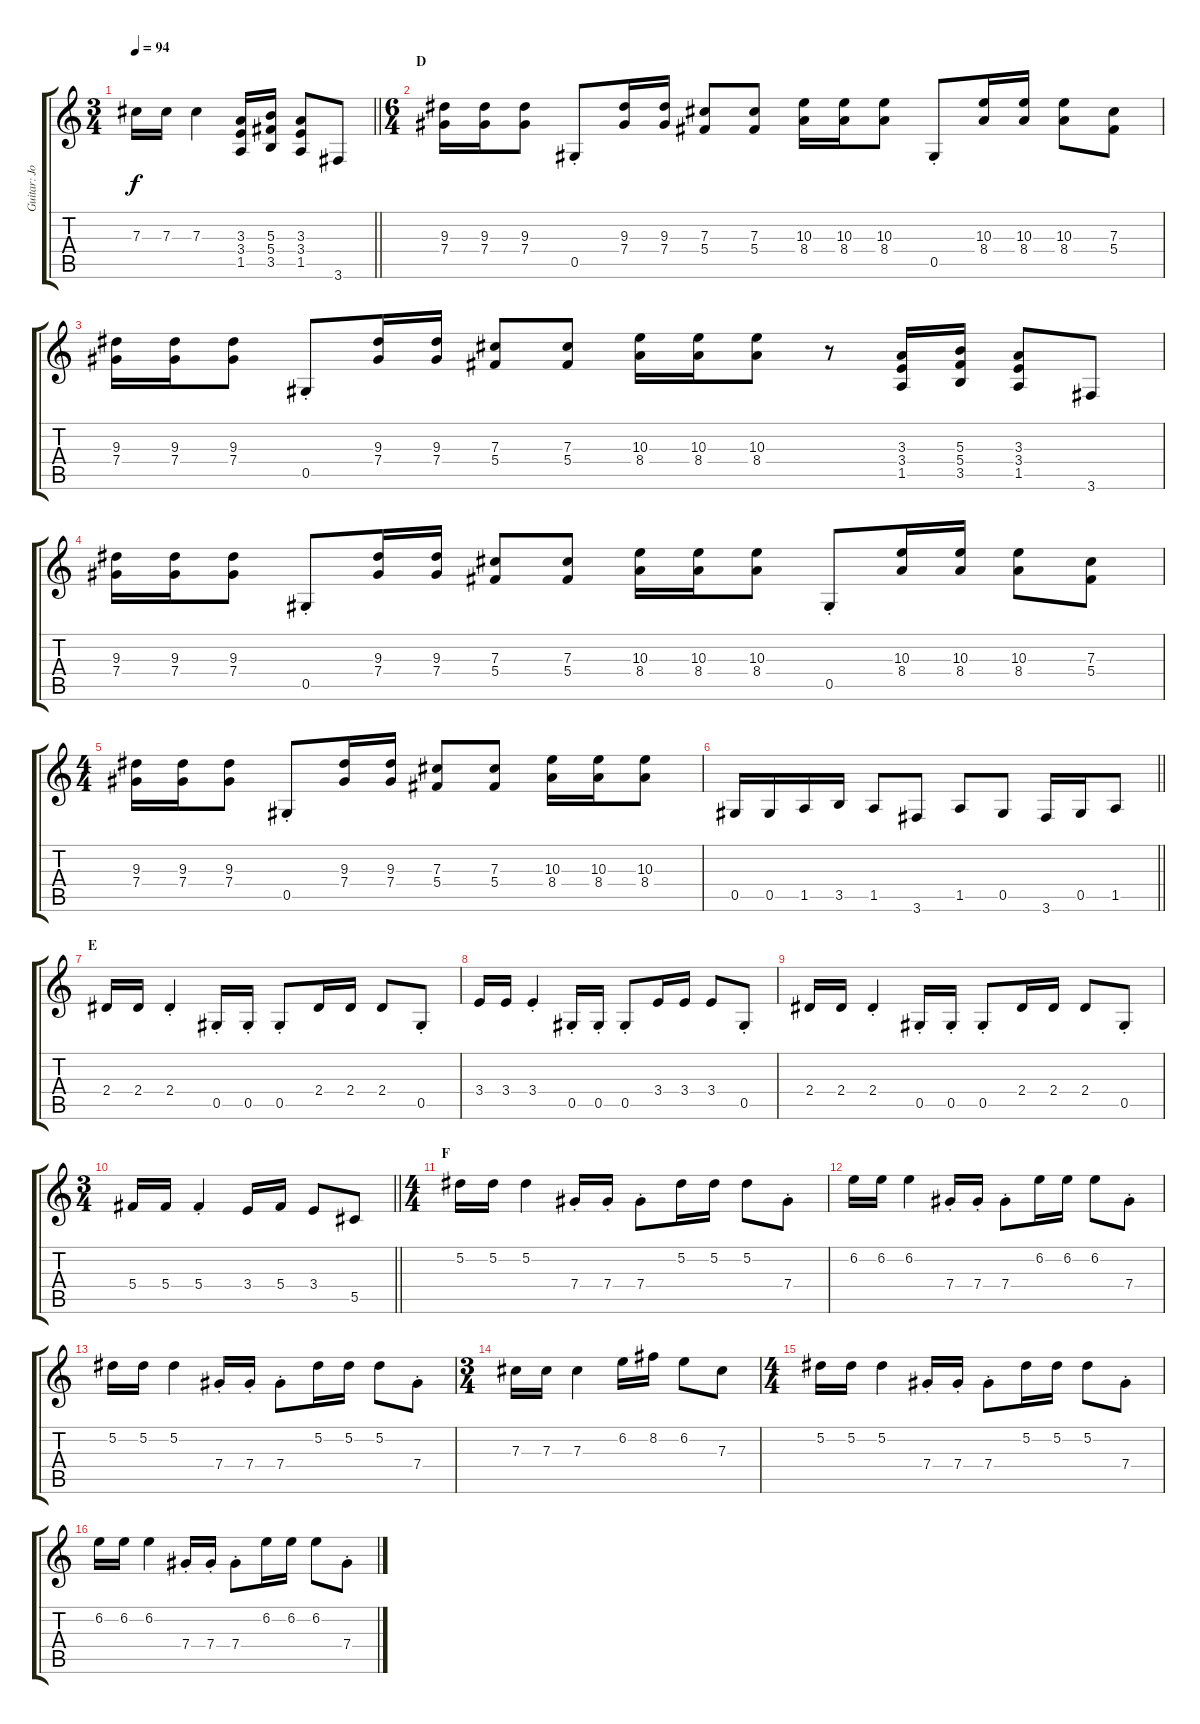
\track ("Guitar: Jon" "Guitar: Jo") {instrument distortionguitar}
\staff {score tabs}
\tuning (Eb4 Bb3 Gb3 Db3 Ab2 Eb2) {hide}
\ts (3 4)
\tempo 94
\clef g2
\barLineRight lightlight
\ks c
7.3.16{dy f} 7.3.16 7.3.4 (3.3 3.4 1.5).16 (5.3 5.4 3.5).16 (3.3 3.4 1.5).8 3.6.8 |
\ts (6 4)
\section ("" "D")
(9.3 7.4).16 (9.3 7.4).16 (9.3 7.4).8 0.5{st}.8 (9.3 7.4).16 (9.3 7.4).16 (7.3 5.4).8 (7.3 5.4).8 (10.3 8.4).16 (10.3 8.4).16 (10.3 8.4).8 0.5{st}.8 (10.3 8.4).16 (10.3 8.4).16 (10.3 8.4).8 (7.3 5.4).8 |
(9.3 7.4).16 (9.3 7.4).16 (9.3 7.4).8 0.5{st}.8 (9.3 7.4).16 (9.3 7.4).16 (7.3 5.4).8 (7.3 5.4).8 (10.3 8.4).16 (10.3 8.4).16 (10.3 8.4).8 r.8 (3.3 3.4 1.5).16 (5.3 5.4 3.5).16 (3.3 3.4 1.5).8 3.6.8 |
(9.3 7.4).16 (9.3 7.4).16 (9.3 7.4).8 0.5{st}.8 (9.3 7.4).16 (9.3 7.4).16 (7.3 5.4).8 (7.3 5.4).8 (10.3 8.4).16 (10.3 8.4).16 (10.3 8.4).8 0.5{st}.8 (10.3 8.4).16 (10.3 8.4).16 (10.3 8.4).8 (7.3 5.4).8 |
\ts (4 4)
(9.3 7.4).16 (9.3 7.4).16 (9.3 7.4).8 0.5{st}.8 (9.3 7.4).16 (9.3 7.4).16 (7.3 5.4).8 (7.3 5.4).8 (10.3 8.4).16 (10.3 8.4).16 (10.3 8.4).8 |
\barLineRight lightlight
0.5.16 0.5.16 1.5.16 3.5.16 1.5.8 3.6.8 1.5.8 0.5.8 3.6.16 0.5.16 1.5.8 |
\section ("" "E")
2.4.16 2.4.16 2.4{st}.4 0.5{st}.16 0.5{st}.16 0.5{st}.8 2.4.16 2.4.16 2.4.8 0.5{st}.8 |
3.4.16 3.4.16 3.4{st}.4 0.5{st}.16 0.5{st}.16 0.5{st}.8 3.4.16 3.4.16 3.4.8 0.5{st}.8 |
2.4.16 2.4.16 2.4{st}.4 0.5{st}.16 0.5{st}.16 0.5{st}.8 2.4.16 2.4.16 2.4.8 0.5{st}.8 |
\ts (3 4)
\barLineRight lightlight
5.4.16 5.4.16 5.4{st}.4 3.4.16 5.4.16 3.4.8 5.5.8 |
\ts (4 4)
\section ("" "F")
5.2.16 5.2.16 5.2.4 7.4{st}.16 7.4{st}.16 7.4{st}.8 5.2.16 5.2.16 5.2.8 7.4{st}.8 |
6.2.16 6.2.16 6.2.4 7.4{st}.16 7.4{st}.16 7.4{st}.8 6.2.16 6.2.16 6.2.8 7.4{st}.8 |
5.2.16 5.2.16 5.2.4 7.4{st}.16 7.4{st}.16 7.4{st}.8 5.2.16 5.2.16 5.2.8 7.4{st}.8 |
\ts (3 4)
7.3.16 7.3.16 7.3.4 6.2.16 8.2.16 6.2.8 7.3.8 |
\ts (4 4)
5.2.16 5.2.16 5.2.4 7.4{st}.16 7.4{st}.16 7.4{st}.8 5.2.16 5.2.16 5.2.8 7.4{st}.8 |
6.2.16 6.2.16 6.2.4 7.4{st}.16 7.4{st}.16 7.4{st}.8 6.2.16 6.2.16 6.2.8 7.4{st}.8
